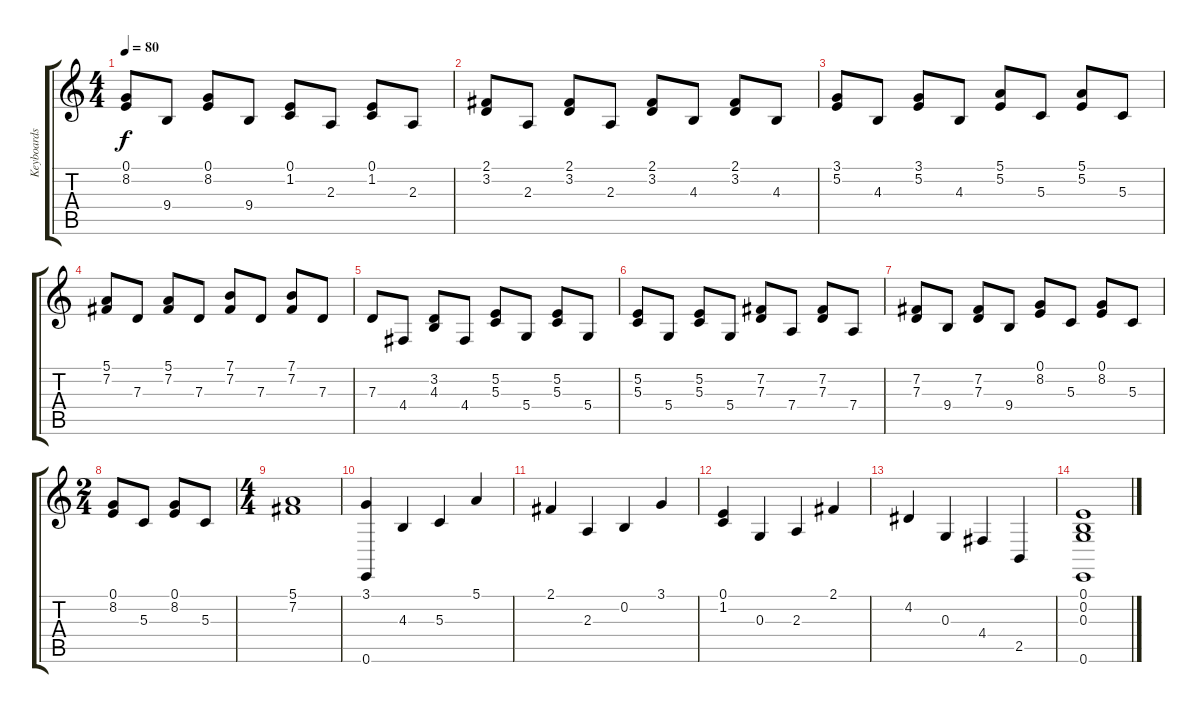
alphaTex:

\track ("Keyboards" "Keyboards") {instrument reedorgan}
\staff {score tabs}
\tuning (E4 B3 G3 D3 A2 E2) {hide}
\ts (4 4)
\tempo 80
\clef g2
\ks c
(0.1 8.2).8{dy f} 9.4.8 (0.1 8.2).8 9.4.8 (0.1 1.2).8 2.3.8 (0.1 1.2).8 2.3.8 |
(2.1 3.2).8 2.3.8 (2.1 3.2).8 2.3.8 (2.1 3.2).8 4.3.8 (2.1 3.2).8 4.3.8 |
(3.1 5.2).8 4.3.8 (3.1 5.2).8 4.3.8 (5.1 5.2).8 5.3.8 (5.1 5.2).8 5.3.8 |
(5.1 7.2).8 7.3.8 (5.1 7.2).8 7.3.8 (7.1 7.2).8 7.3.8 (7.1 7.2).8 7.3.8 |
7.3.8 4.4.8 (3.2 4.3).8 4.4.8 (5.2 5.3).8 5.4.8 (5.2 5.3).8 5.4.8 |
(5.2 5.3).8 5.4.8 (5.2 5.3).8 5.4.8 (7.2 7.3).8 7.4.8 (7.2 7.3).8 7.4.8 |
(7.2 7.3).8 9.4.8 (7.2 7.3).8 9.4.8 (0.1 8.2).8 5.3.8 (0.1 8.2).8 5.3.8 |
\ts (2 4)
(0.1 8.2).8 5.3.8 (0.1 8.2).8 5.3.8 |
\ts (4 4)
(5.1 7.2).1 |
(3.1 0.6).4{instrument cello} 4.3.4 5.3.4 5.1.4 |
2.1.4 2.3.4 0.2.4 3.1.4 |
(0.1 1.2).4 0.3.4 2.3.4 2.1.4 |
4.2.4 0.3.4 4.4.4 2.5.4 |
(0.1 0.2 0.3 0.6).1
